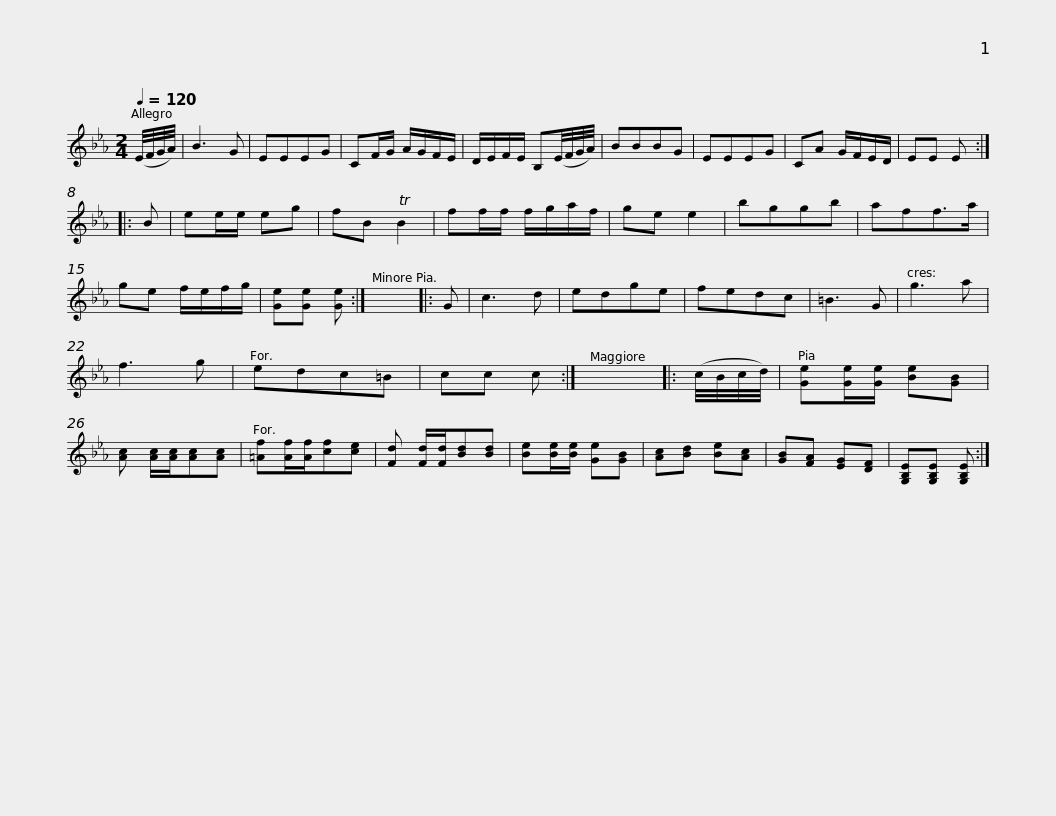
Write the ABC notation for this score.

X:1
L:1/8
Q:1/4=120
M:2/4
I:linebreak $
K:Eb
V:1 treble
V:1
 (E/4F/4G/4A/4) | B3 G | EEEG | CF/G/ A/G/F/E/ | D/E/F/E/ B,(E/4F/4G/4A/4) | %5
 BBBG | EEEG | CA G/F/E/D/ | EE E ::$ B | %10
 ee/e/ eg | fB TB2 | ff/f/ f/g/a/f/ | ge e2 | bggb | %15
 aff>a | ge f/e/f/g/ | [Ge][Ge] [Ge] :| x4 |: G |$ %20
 c3 d | edge | fedc | =B3 G | g3 a | %25
 f3 g | edc=B | cc c :| x4 |: (c/4B/4c/4d/4) | %30
 [Ge][Ge]/[Ge]/ [Be][GB] |$ [Ac] [Ac]/[Ac]/[Ac][Ac] | [=Af][Af]/[Af]/[cf][ce] | [Fd] [Fd]/[Fd]/[Bd][Bd] | [Be][Be]/[Be]/ [Ge][GB] | %35
 [Ac][Bd] [Be][Ac] | [GB][FA] [EG][DF] | [G,B,E][G,B,E] [G,B,E] :| %38
